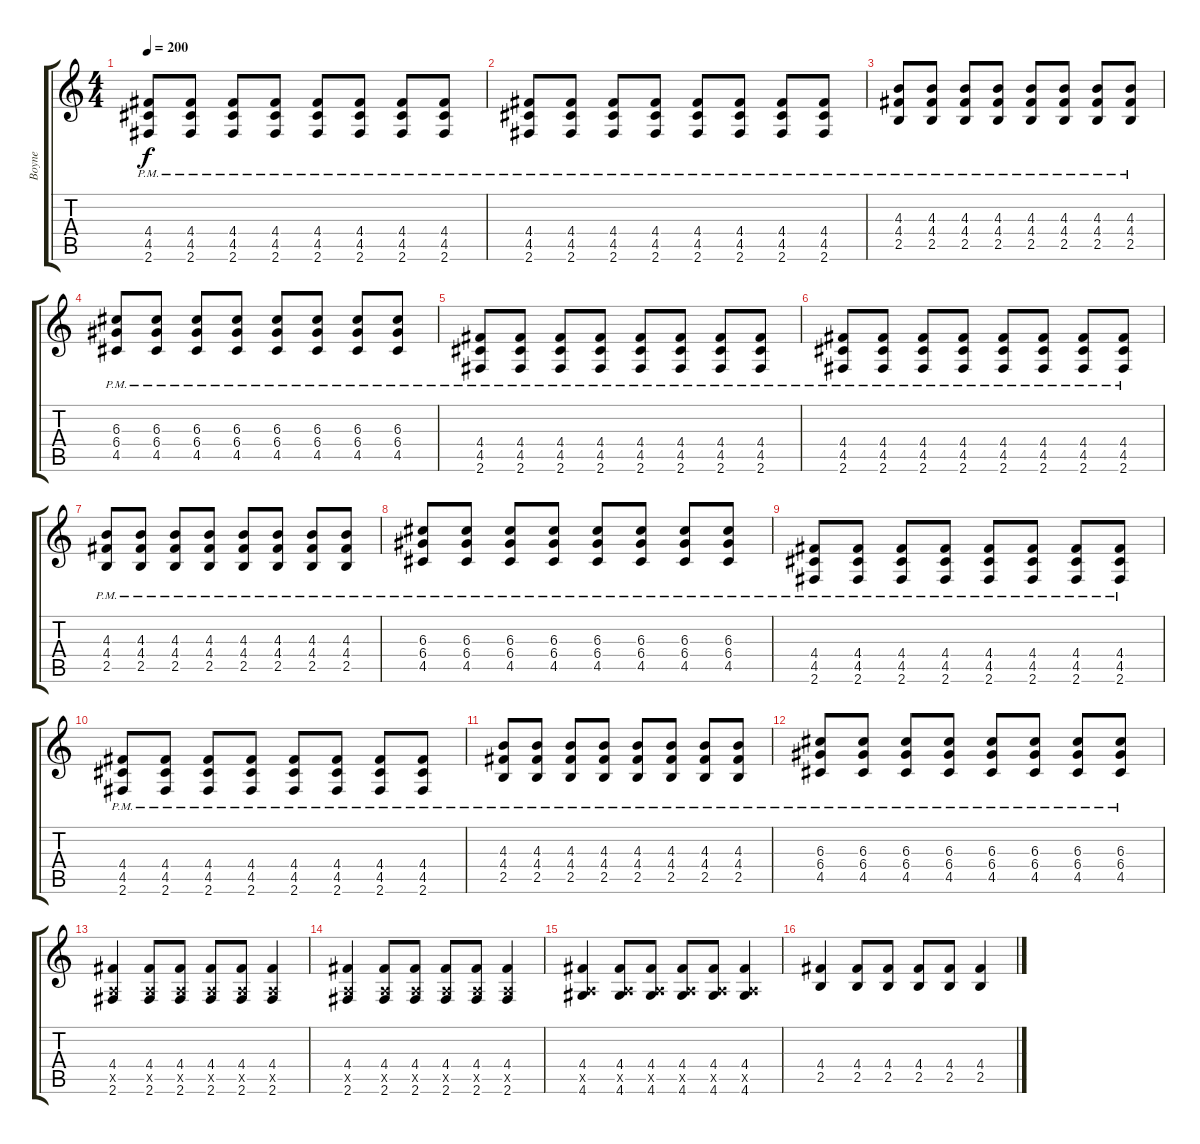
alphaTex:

\track ("Boyne" "Boyne") {instrument overdrivenguitar}
\staff {score tabs}
\tuning (E4 B3 G3 D3 A2 E2) {hide}
\ts (4 4)
\tempo 200
\clef g2
\ks c
(4.4{pm} 4.5{pm} 2.6{pm}).8{dy f} (4.4{pm} 4.5{pm} 2.6{pm}).8 (4.4{pm} 4.5{pm} 2.6{pm}).8 (4.4{pm} 4.5{pm} 2.6{pm}).8 (4.4{pm} 4.5{pm} 2.6{pm}).8 (4.4{pm} 4.5{pm} 2.6{pm}).8 (4.4{pm} 4.5{pm} 2.6{pm}).8 (4.4{pm} 4.5{pm} 2.6{pm}).8 |
(4.4{pm} 4.5{pm} 2.6{pm}).8 (4.4{pm} 4.5{pm} 2.6{pm}).8 (4.4{pm} 4.5{pm} 2.6{pm}).8 (4.4{pm} 4.5{pm} 2.6{pm}).8 (4.4{pm} 4.5{pm} 2.6{pm}).8 (4.4{pm} 4.5{pm} 2.6{pm}).8 (4.4{pm} 4.5{pm} 2.6{pm}).8 (4.4{pm} 4.5{pm} 2.6{pm}).8 |
(4.3{pm} 4.4{pm} 2.5{pm}).8 (4.3{pm} 4.4{pm} 2.5{pm}).8 (4.3{pm} 4.4{pm} 2.5{pm}).8 (4.3{pm} 4.4{pm} 2.5{pm}).8 (4.3{pm} 4.4{pm} 2.5{pm}).8 (4.3{pm} 4.4{pm} 2.5{pm}).8 (4.3{pm} 4.4{pm} 2.5{pm}).8 (4.3{pm} 4.4{pm} 2.5{pm}).8 |
(6.3{pm} 6.4{pm} 4.5{pm}).8 (6.3{pm} 6.4{pm} 4.5{pm}).8 (6.3{pm} 6.4{pm} 4.5{pm}).8 (6.3{pm} 6.4{pm} 4.5{pm}).8 (6.3{pm} 6.4{pm} 4.5{pm}).8 (6.3{pm} 6.4{pm} 4.5{pm}).8 (6.3{pm} 6.4{pm} 4.5{pm}).8 (6.3{pm} 6.4{pm} 4.5{pm}).8 |
(4.4{pm} 4.5{pm} 2.6{pm}).8 (4.4{pm} 4.5{pm} 2.6{pm}).8 (4.4{pm} 4.5{pm} 2.6{pm}).8 (4.4{pm} 4.5{pm} 2.6{pm}).8 (4.4{pm} 4.5{pm} 2.6{pm}).8 (4.4{pm} 4.5{pm} 2.6{pm}).8 (4.4{pm} 4.5{pm} 2.6{pm}).8 (4.4{pm} 4.5{pm} 2.6{pm}).8 |
(4.4{pm} 4.5{pm} 2.6{pm}).8 (4.4{pm} 4.5{pm} 2.6{pm}).8 (4.4{pm} 4.5{pm} 2.6{pm}).8 (4.4{pm} 4.5{pm} 2.6{pm}).8 (4.4{pm} 4.5{pm} 2.6{pm}).8 (4.4{pm} 4.5{pm} 2.6{pm}).8 (4.4{pm} 4.5{pm} 2.6{pm}).8 (4.4{pm} 4.5{pm} 2.6{pm}).8 |
(4.3{pm} 4.4{pm} 2.5{pm}).8 (4.3{pm} 4.4{pm} 2.5{pm}).8 (4.3{pm} 4.4{pm} 2.5{pm}).8 (4.3{pm} 4.4{pm} 2.5{pm}).8 (4.3{pm} 4.4{pm} 2.5{pm}).8 (4.3{pm} 4.4{pm} 2.5{pm}).8 (4.3{pm} 4.4{pm} 2.5{pm}).8 (4.3{pm} 4.4{pm} 2.5{pm}).8 |
(6.3{pm} 6.4{pm} 4.5{pm}).8 (6.3{pm} 6.4{pm} 4.5{pm}).8 (6.3{pm} 6.4{pm} 4.5{pm}).8 (6.3{pm} 6.4{pm} 4.5{pm}).8 (6.3{pm} 6.4{pm} 4.5{pm}).8 (6.3{pm} 6.4{pm} 4.5{pm}).8 (6.3{pm} 6.4{pm} 4.5{pm}).8 (6.3{pm} 6.4{pm} 4.5{pm}).8 |
(4.4{pm} 4.5{pm} 2.6{pm}).8 (4.4{pm} 4.5{pm} 2.6{pm}).8 (4.4{pm} 4.5{pm} 2.6{pm}).8 (4.4{pm} 4.5{pm} 2.6{pm}).8 (4.4{pm} 4.5{pm} 2.6{pm}).8 (4.4{pm} 4.5{pm} 2.6{pm}).8 (4.4{pm} 4.5{pm} 2.6{pm}).8 (4.4{pm} 4.5{pm} 2.6{pm}).8 |
(4.4{pm} 4.5{pm} 2.6{pm}).8 (4.4{pm} 4.5{pm} 2.6{pm}).8 (4.4{pm} 4.5{pm} 2.6{pm}).8 (4.4{pm} 4.5{pm} 2.6{pm}).8 (4.4{pm} 4.5{pm} 2.6{pm}).8 (4.4{pm} 4.5{pm} 2.6{pm}).8 (4.4{pm} 4.5{pm} 2.6{pm}).8 (4.4{pm} 4.5{pm} 2.6{pm}).8 |
(4.3{pm} 4.4{pm} 2.5{pm}).8 (4.3{pm} 4.4{pm} 2.5{pm}).8 (4.3{pm} 4.4{pm} 2.5{pm}).8 (4.3{pm} 4.4{pm} 2.5{pm}).8 (4.3{pm} 4.4{pm} 2.5{pm}).8 (4.3{pm} 4.4{pm} 2.5{pm}).8 (4.3{pm} 4.4{pm} 2.5{pm}).8 (4.3{pm} 4.4{pm} 2.5{pm}).8 |
(6.3{pm} 6.4{pm} 4.5{pm}).8 (6.3{pm} 6.4{pm} 4.5{pm}).8 (6.3{pm} 6.4{pm} 4.5{pm}).8 (6.3{pm} 6.4{pm} 4.5{pm}).8 (6.3{pm} 6.4{pm} 4.5{pm}).8 (6.3{pm} 6.4{pm} 4.5{pm}).8 (6.3{pm} 6.4{pm} 4.5{pm}).8 (6.3{pm} 6.4{pm} 4.5{pm}).8 |
(4.4 0.5{x} 2.6).4 (4.4 0.5{x} 2.6).8 (4.4 0.5{x} 2.6).8 (4.4 0.5{x} 2.6).8 (4.4 0.5{x} 2.6).8 (4.4 0.5{x} 2.6).4 |
(4.4 0.5{x} 2.6).4 (4.4 0.5{x} 2.6).8 (4.4 0.5{x} 2.6).8 (4.4 0.5{x} 2.6).8 (4.4 0.5{x} 2.6).8 (4.4 0.5{x} 2.6).4 |
(4.4 0.5{x} 4.6).4 (4.4 0.5{x} 4.6).8 (4.4 0.5{x} 4.6).8 (4.4 0.5{x} 4.6).8 (4.4 0.5{x} 4.6).8 (4.4 0.5{x} 4.6).4 |
(4.4 2.5).4 (4.4 2.5).8 (4.4 2.5).8 (4.4 2.5).8 (4.4 2.5).8 (4.4 2.5).4
